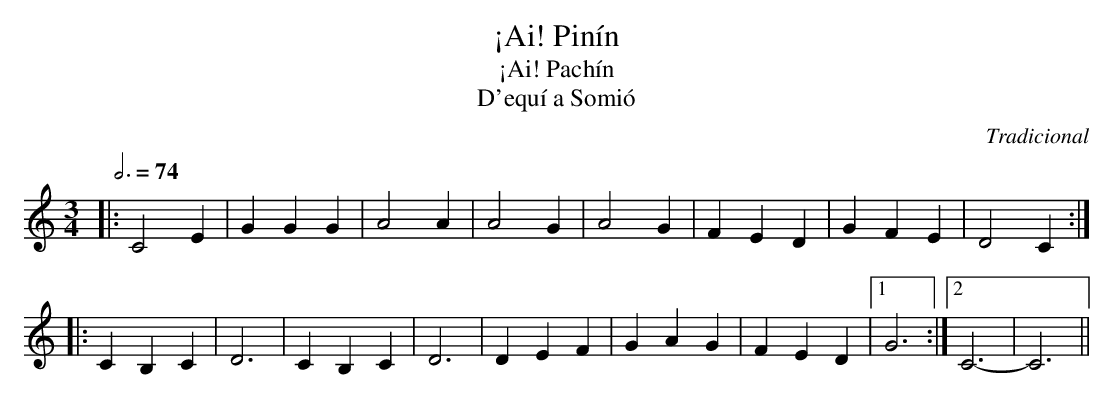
X:1
T:¡Ai! Pinín
T:¡Ai! Pachín
T:D'equí a Somió
C:Tradicional
M:3/4
L:1/4
Q:3/4=74
K:C
|: C2 E|GGG|A2 A|A2 G|A2 G|FED|GFE|D2 C :|
|: CB,C|D3|CB,C|D3|DEF|GAG|FED|[1 G3 :|[2 C3-|C3||
